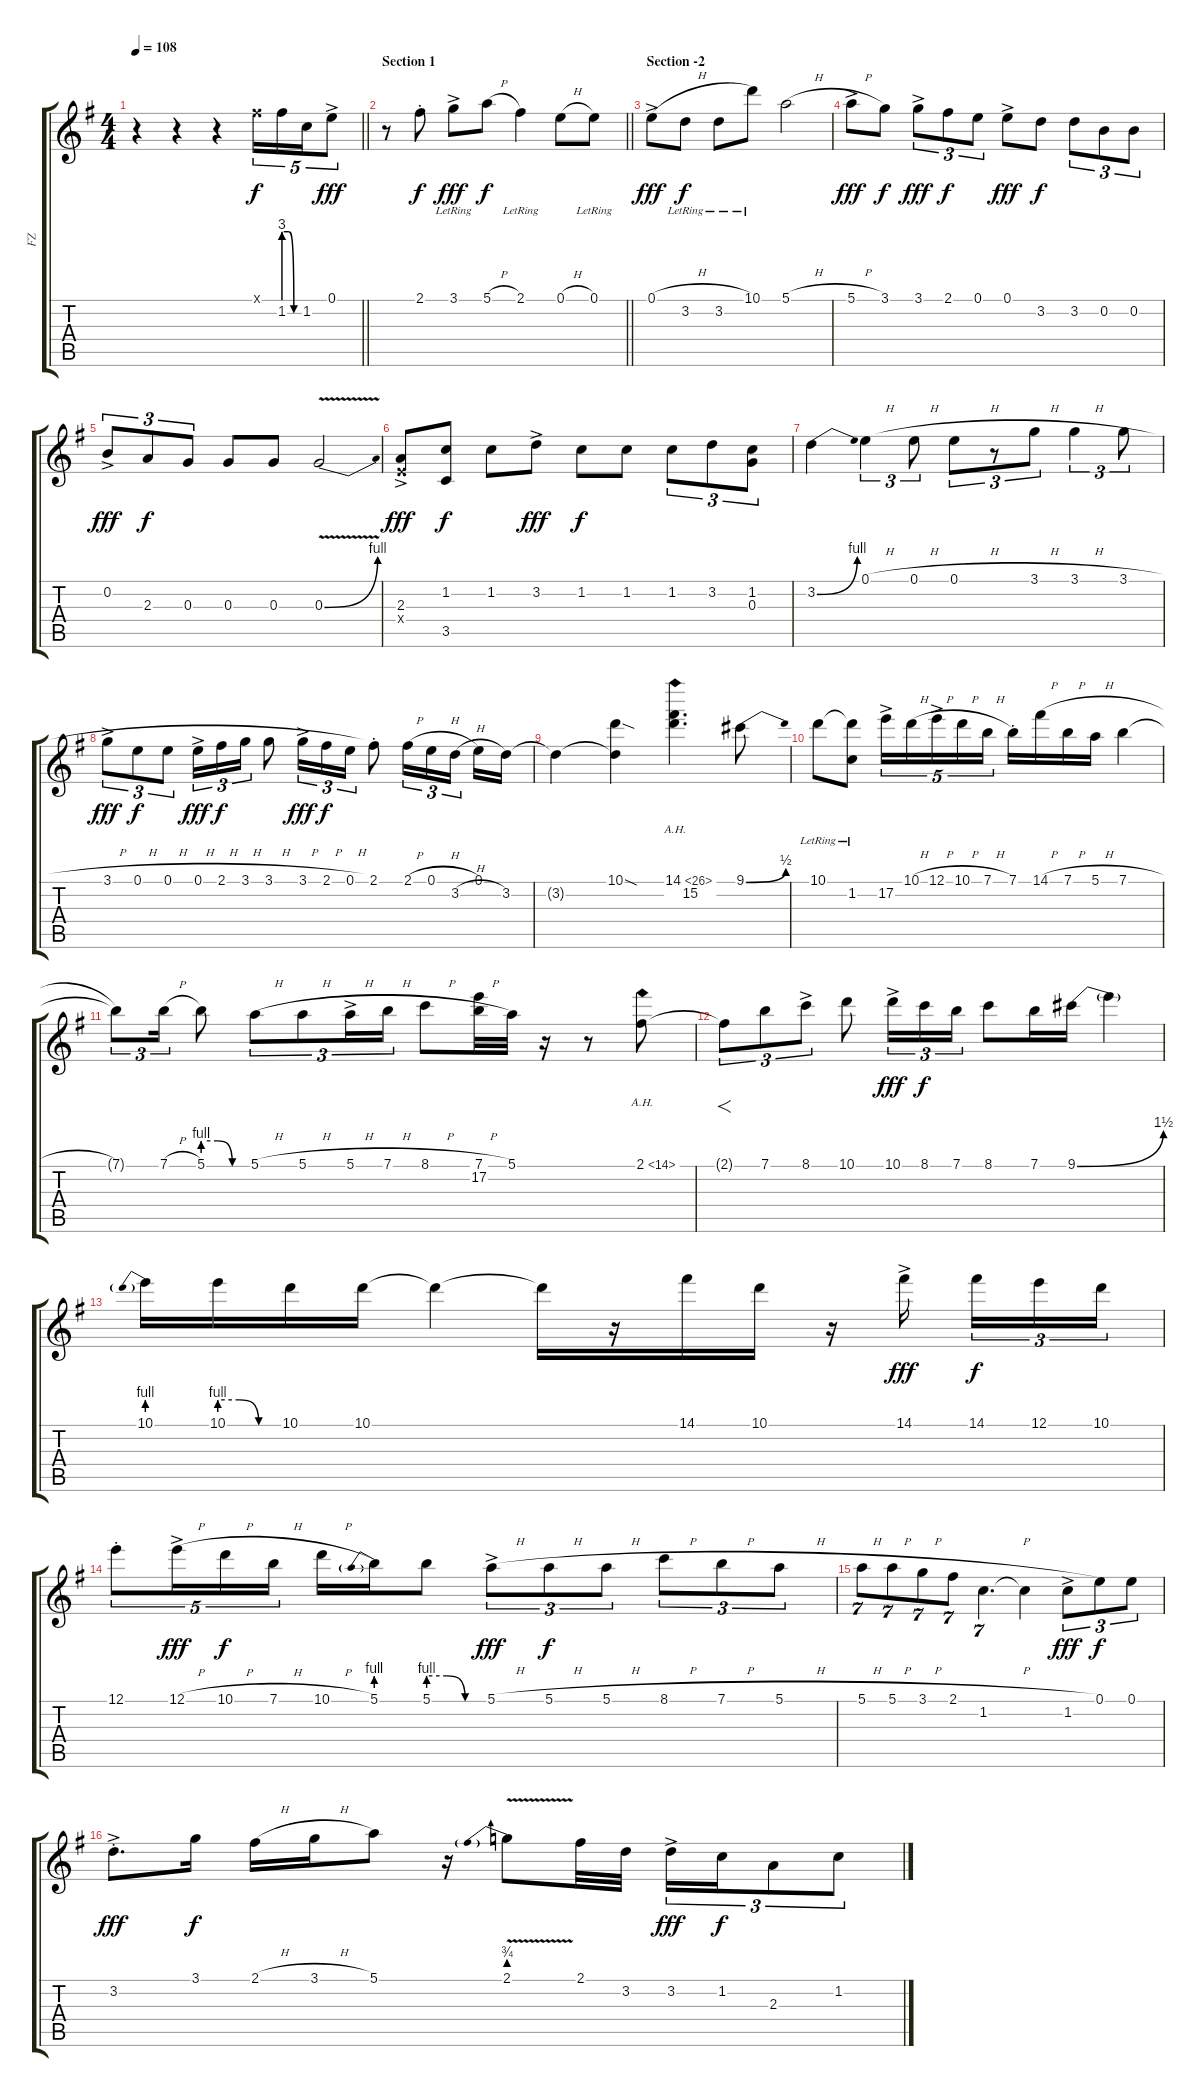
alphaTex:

\track ("FZ" "FZ") {instrument electricguitarjazz}
\staff {score tabs}
\tuning (E4 B3 G3 D3 A2 E2) {hide}
\ts (4 4)
\tempo 108
\clef g2
\barLineRight lightlight
\ks g
r.4{dy f instrument electricguitarjazz} r.4 r.4 2.1{x}.16{tu (5 4)} 1.2{be (custom 0 12 20 12 40 0 60 0)}.16{tu (5 4)} 1.2.16{tu (5 4)} 0.1{ac}.8{tu (5 4) dy fff} |
\section ("" "Section 1")
\barLineRight lightlight
r.8 2.1{st}.8{dy f} 3.1{ac lr}.8{dy fff} 5.1{h}.8{dy f} 2.1{lr}.4 0.1{h}.8 0.1{lr}.8 |
\section ("" "Section -2")
0.1{h ac}.8{dy fff} 3.2{lr}.8{dy f} 3.2{lr}.8 10.1{lr}.8 5.1{h}.2 |
5.1{h ac}.8{dy fff} 3.1.8{dy f} 3.1{ac}.8{tu (3 2) dy fff} 2.1.8{tu (3 2) dy f} 0.1.8{tu (3 2)} 0.1{ac}.8{dy fff} 3.2.8{dy f} 3.2.8{tu (3 2)} 0.2.8{tu (3 2)} 0.2.8{tu (3 2)} |
0.2{ac}.8{tu (3 2) dy fff} 2.3.8{tu (3 2) dy f} 0.3.8{tu (3 2)} 0.3.8 0.3.8 0.3{be (bend 0 0 60 4) v}.2 |
(2.3{ac} 2.4{ac x}).8{dy fff} (1.2 3.5).8{dy f} 1.2.8 3.2{ac}.8{dy fff} 1.2.8{dy f} 1.2.8 1.2.8{tu (3 2)} 3.2.8{tu (3 2)} (1.2 0.3).8{tu (3 2)} |
3.2{be (bend 0 0 60 4)}.4 0.1{h}.4{tu (3 2)} 0.1{h}.8{tu (3 2)} 0.1{h}.8{tu (3 2)} r.8{tu (3 2)} 3.1{h}.8{tu (3 2)} 3.1{h}.4{tu (3 2)} 3.1{h}.8{tu (3 2)} |
3.1{h ac}.8{tu (3 2) dy fff} 0.1{h}.8{tu (3 2) dy f} 0.1{h}.8{tu (3 2)} 0.1{h ac}.16{tu (3 2) dy fff} 2.1{h}.16{tu (3 2) dy f} 3.1{h}.16{tu (3 2)} 3.1{h}.8 3.1{h ac}.16{tu (3 2) dy fff} 2.1{h}.16{tu (3 2) dy f} 0.1{h}.16{tu (3 2)} 2.1{st}.8 2.1{h}.16{tu (3 2)} 0.1{h}.16{tu (3 2)} 3.2{h}.16{tu (3 2) beam splitsecondary} 0.1.16 3.2.16 |
3.2{t}.4 (10.1{sod} 3.2{t}).4 (14.1{ah 12} 15.2).4{d} 9.1{be (bend 0 0 60 2)}.8 |
10.1{lr}.8 (10.1{t} 1.2{lr}).8 17.2{ac}.16{tu (5 4)} 10.1{h}.16{tu (5 4)} 12.1{h ac}.16{tu (5 4)} 10.1{h}.16{tu (5 4)} 7.1{h}.16{tu (5 4)} 7.1{st}.16 14.1{h}.16 7.1{h}.16 5.1{h}.16 7.1{h}.4 |
7.1{t}.8{tu (3 2)} 7.1{h}.16{tu (3 2)} 5.1{be (custom 0 4 20 4 40 0 60 0)}.8 5.1{h}.8{tu (3 2)} 5.1{h}.8{tu (3 2)} 5.1{h ac}.16{tu (3 2)} 7.1{h}.16{tu (3 2)} 8.1{h}.8 (7.1{h} 17.2).32 5.1.32 r.16 r.8 2.1{ah 12}.8 |
2.1{t}.8{f tu (3 2)} 7.1.8{tu (3 2)} 8.1{ac}.8{tu (3 2)} 10.1.8 10.1{ac}.16{tu (3 2) dy fff} 8.1.16{tu (3 2) dy f} 7.1.16{tu (3 2)} 8.1.8 7.1.16 9.1{be (bend 0 0 60 6)}.16 9.1{t}.4 |
10.1{be (prebend 0 4 60 4)}.16 10.1{be (custom 0 4 20 4 40 0 60 0)}.16 10.1.16 10.1.16 10.1{t}.4 10.1{t}.16 r.16 14.1.16 10.1.16 r.16 14.1{ac}.16{dy fff beam splitsecondary} 14.1.16{tu (3 2) dy f} 12.1.16{tu (3 2)} 10.1.16{tu (3 2)} |
12.1{st}.8{tu (5 4)} 12.1{h ac}.16{tu (5 4) dy fff} 10.1{h}.16{tu (5 4) dy f} 7.1{h}.16{tu (5 4)} 10.1{h}.16 5.1{be (prebend 0 4 60 4)}.16 5.1{be (custom 0 4 20 4 40 0 60 0)}.8 5.1{h ac}.8{tu (3 2) dy fff} 5.1{h}.8{tu (3 2) dy f} 5.1{h}.8{tu (3 2)} 8.1{h}.8{tu (3 2)} 7.1{h}.8{tu (3 2)} 5.1{h}.8{tu (3 2)} |
5.1{h}.8{tu (7 4)} 5.1{h}.8{tu (7 4)} 3.1{h}.8{tu (7 4)} 2.1{h}.8{tu (7 4)} 1.2.4{d tu (7 4)} 1.2{t}.4 1.2{ac}.8{tu (3 2) dy fff} 0.1.8{tu (3 2) dy f} 0.1.8{tu (3 2)} |
3.2{ac st}.8{d dy fff} 3.1.16{dy f} 2.1{h}.16 3.1{h}.16 5.1.8 r.16 2.1{be (prebend 0 3 60 3) v}.8 2.1.32 3.2.32 3.2{ac}.16{tu (3 2) dy fff} 1.2.16{tu (3 2) dy f} 2.3.8{tu (3 2)} 1.2.8{tu (3 2)}
